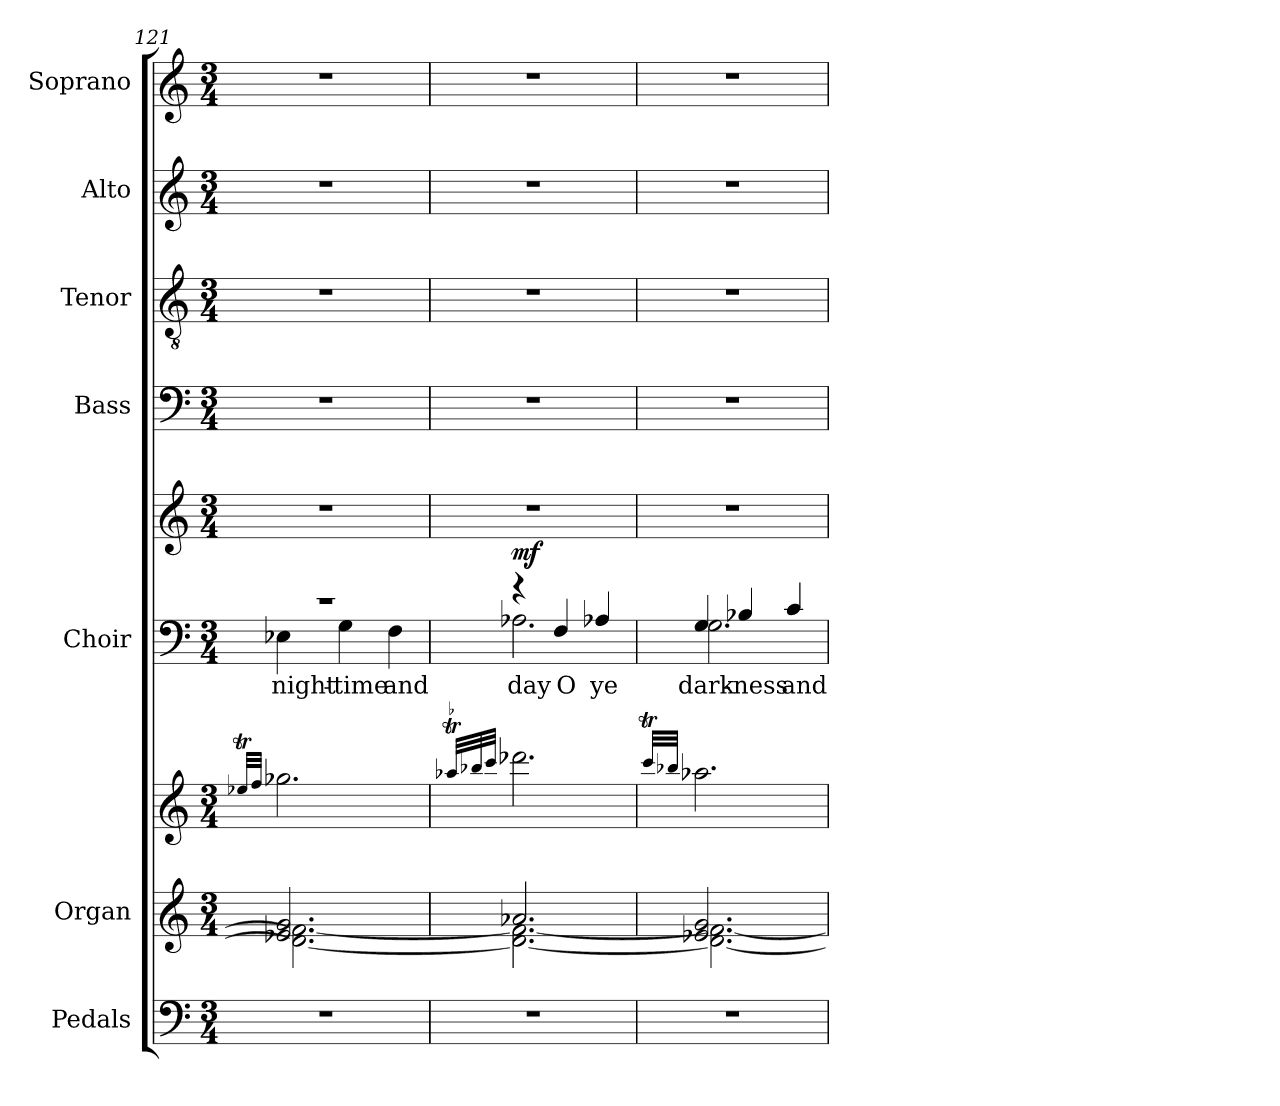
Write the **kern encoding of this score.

**kern	**kern	**kern	**kern	**text	**kern	**dynam	**kern	**kern	**kern	**kern
*part7	*part6	*part6	*part5	*part5	*part5	*part5	*part4	*part3	*part2	*part1
*staff9	*staff8	*staff7	*staff6	*staff6	*staff5	*staff5/6	*staff4	*staff3	*staff2	*staff1
*I"Pedals	*I"Organ	*	*I"Choir	*	*	*	*I"Bass	*I"Tenor	*I"Alto	*I"Soprano
*I'Ped.	*I'Org.	*	*I'Choir	*	*	*	*I'B.	*I'T.	*I'A.	*I'S.
*clefF4	*clefG2	*clefG2	*clefF4	*	*clefG2	*	*clefF4	*clefGv2	*clefG2	*clefG2
*	*	*	*	*	*	*	*	*ITrd7c12	*	*
*k[]	*k[]	*k[]	*k[]	*	*k[]	*	*k[]	*k[]	*k[]	*k[]
*C:	*C:	*C:	*C:	*	*C:	*	*C:	*C:	*C:	*C:
*M3/4	*M3/4	*M3/4	*M3/4	*	*M3/4	*	*M3/4	*M3/4	*M3/4	*M3/4
=121	=121	=121	=121	=121	=121	=121	=121	=121	=121	=121
.	.	32qee-XTi/LLL	.	.	.	.	.	.	.	.
.	.	32qffi/JJJ	.	.	.	.	.	.	.	.
!LO:N:vis=1	!	!	!LO:N:vis=1	!	!	!	!	!	!	!
*	*^	*	*^	*	*	*	*	*	*	*
!	!	!	!	!	!	!LO:LY:b:color=#000000	!LO:N:vis=1	!	!LO:N:vis=1	!LO:N:vis=1	!LO:N:vis=1	!LO:N:vis=1
2.r	2.e-Xi/ 2.gi	2.d-i\_< 2.fi_<	2.gg-Xi\	2.r	4E-Xi\	night-	2.r	.	2.r	2.r	2.r	2.r
!	!	!	!	!	!	!LO:LY:b:color=#000000	!	!	!	!	!	!
.	.	.	.	.	4Gi\	-time	.	.	.	.	.	.
!	!	!	!	!	!	!LO:LY:b:color=#000000	!	!	!	!	!	!
.	.	.	.	.	4Fi\	and	.	.	.	.	.	.
=122	=122	=122	=122	=122	=122	=122	=122	=122	=122	=122	=122	=122
.	.	.	32qaa-XTi/LLL	.	.	.	.	.	.	.	.	.
.	.	.	32qbb-Xi/	.	.	.	.	.	.	.	.	.
.	.	.	32qccci/JJJ	.	.	.	.	.	.	.	.	.
!LO:N:vis=1	!	!	!	!	!	!	!	!	!	!	!	!
!	!	!	!	!	!	!LO:LY:b:color=#000000	!LO:N:vis=1	!	!LO:N:vis=1	!LO:N:vis=1	!LO:N:vis=1	!LO:N:vis=1
2.r	2.a-Xi/	2.d-i\_< 2.fi_<	2.ddd-Xi\	4r	2.A-Xi\	day	2.r	mf	2.r	2.r	2.r	2.r
!	!	!	!	!	!	!LO:LY:a:color=#000000	!	!	!	!	!	!
.	.	.	.	4Fi/	.	O	.	.	.	.	.	.
!	!	!	!	!	!	!LO:LY:a:color=#000000	!	!	!	!	!	!
.	.	.	.	4A-Xi/	.	ye	.	.	.	.	.	.
=123	=123	=123	=123	=123	=123	=123	=123	=123	=123	=123	=123	=123
.	.	.	32qcccTi/LLL	.	.	.	.	.	.	.	.	.
.	.	.	32qbb-Xi/JJJ	.	.	.	.	.	.	.	.	.
!LO:N:vis=1	!	!	!	!	!	!	!	!	!	!	!	!
!	!	!	!	!	!	!LO:LY:a:color=#000000	!LO:N:vis=1	!	!LO:N:vis=1	!LO:N:vis=1	!LO:N:vis=1	!LO:N:vis=1
2.r	2.e-Xi/ 2.gi	2.d-i\_< 2.fi_<	2.aa-Xi\	4Gi/	2.Gi\	dark-	2.r	.	2.r	2.r	2.r	2.r
!	!	!	!	!	!	!LO:LY:a:color=#000000	!	!	!	!	!	!
.	.	.	.	4B-Xi/	.	-ness	.	.	.	.	.	.
!	!	!	!	!	!	!LO:LY:a:color=#000000	!	!	!	!	!	!
.	.	.	.	4ci/	.	and	.	.	.	.	.	.
*	*v	*v	*	*v	*v	*	*	*	*	*	*	*
=	=	=	=	=	=	=	=	=	=	=
*-	*-	*-	*-	*-	*-	*-	*-	*-	*-	*-
